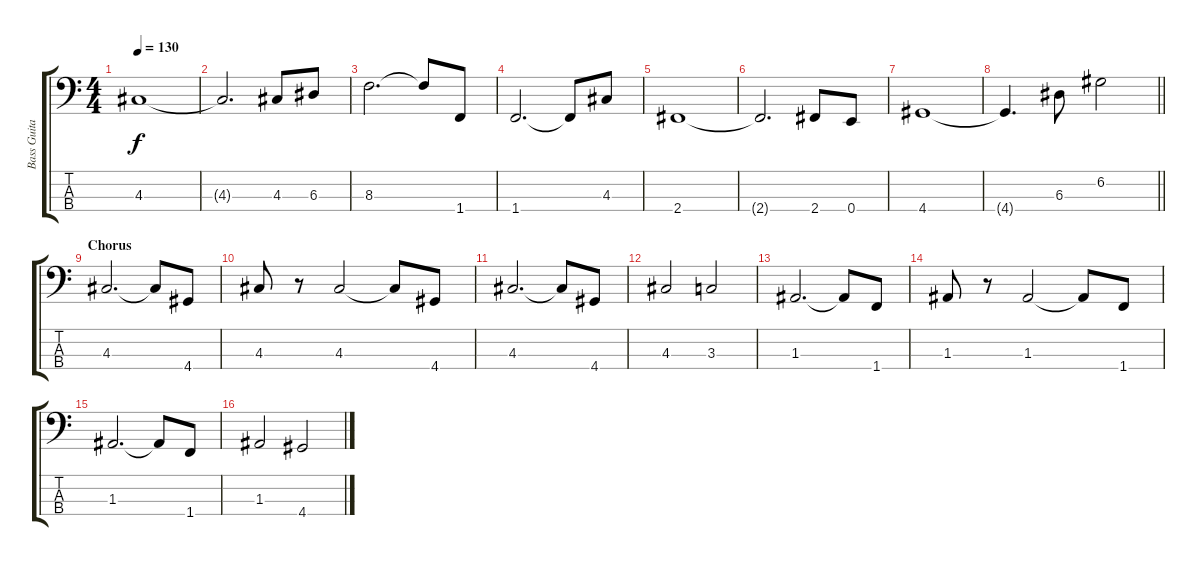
\track ("Bass Guitar" "Bass Guita") {instrument electricbassfinger}
\staff {score tabs}
\tuning (G2 D2 A1 E1) {hide}
\ts (4 4)
\tempo 130
\clef f4
\ks c
4.3.1{dy f} |
4.3{t}.2{d} 4.3.8 6.3.8 |
8.3.2{d} 8.3{t}.8 1.4.8 |
1.4.2{d} 1.4{t}.8 4.3.8 |
2.4.1 |
2.4{t}.2{d} 2.4.8 0.4.8 |
4.4.1 |
\barLineRight lightlight
4.4{t}.4{d} 6.3.8 6.2.2 |
\section ("" "Chorus")
4.3.2{d} 4.3{t}.8 4.4.8 |
4.3.8 r.8 4.3.2 4.3{t}.8 4.4.8 |
4.3.2{d} 4.3{t}.8 4.4.8 |
4.3.2 3.3.2 |
1.3.2{d} 1.3{t}.8 1.4.8 |
1.3.8 r.8 1.3.2 1.3{t}.8 1.4.8 |
1.3.2{d} 1.3{t}.8 1.4.8 |
1.3.2 4.4.2
